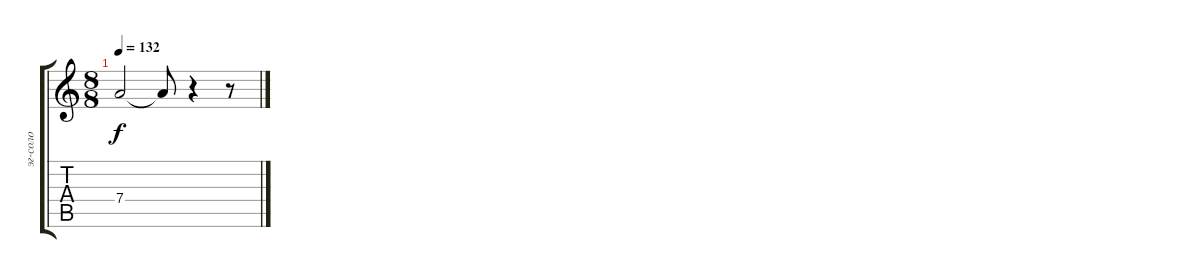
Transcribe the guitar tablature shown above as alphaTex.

\track ("эг-соло" "эг-соло") {instrument distortionguitar}
\staff {score tabs}
\tuning (E4 B3 G3 D3 A2 E2) {hide}
\ts (8 8)
\tempo 132
\clef g2
\ks c
7.4{t}.2{dy f} 7.4{t}.8 r.4 r.8
